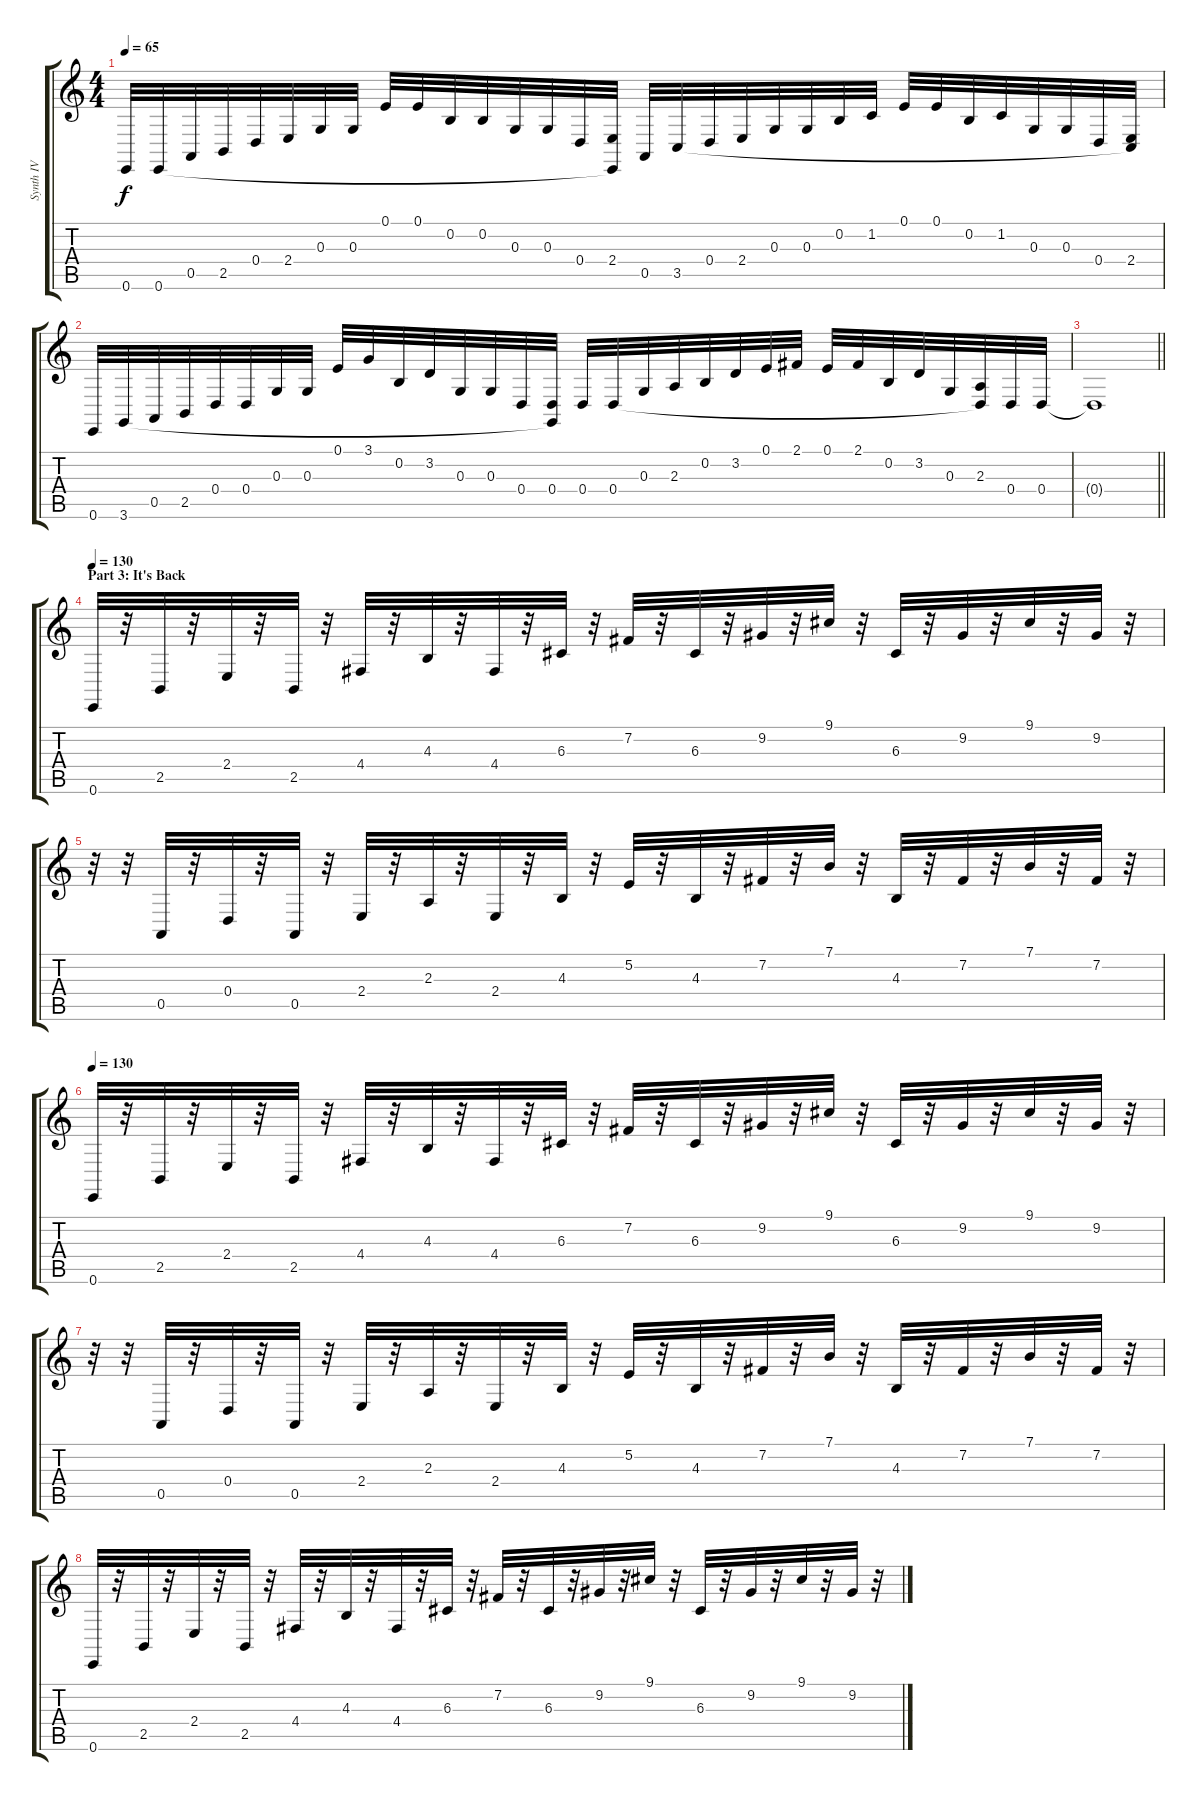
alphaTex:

\track ("Synth IV" "Synth IV") {instrument churchorgan}
\staff {score tabs}
\tuning (E4 B3 G3 D3 A2 E2) {hide}
\ts (4 4)
\tempo 65
\clef g2
\ks c
0.6.32{dy f} 0.6.32 0.5.32 2.5.32 0.4.32 2.4.32 0.3.32 0.3.32 0.1.32 0.1.32 0.2.32 0.2.32 0.3.32 0.3.32 0.4.32 (2.4 0.6{t}).32 0.5.32 3.5.32 0.4.32 2.4.32 0.3.32 0.3.32 0.2.32 1.2.32 0.1.32 0.1.32 0.2.32 1.2.32 0.3.32 0.3.32 0.4.32 (2.4 3.5{t}).32 |
0.6.32 3.6.32 0.5.32 2.5.32 0.4.32 0.4.32 0.3.32 0.3.32 0.1.32 3.1.32 0.2.32 3.2.32 0.3.32 0.3.32 0.4.32 (0.4 3.6{t}).32 0.4.32 0.4.32 0.3.32 2.3.32 0.2.32 3.2.32 0.1.32 2.1.32 0.1.32 2.1.32 0.2.32 3.2.32 0.3.32 (2.3 0.4{t}).32 0.4.32 0.4.32 |
\barLineRight lightlight
0.4{t}.1 |
\section ("" "Part 3: It's Back")
\tempo 130
0.6.32 r.32 2.5.32 r.32 2.4.32 r.32 2.5.32 r.32 4.4.32 r.32 4.3.32 r.32 4.4.32 r.32 6.3.32 r.32 7.2.32 r.32 6.3.32 r.32 9.2.32 r.32 9.1.32 r.32 6.3.32 r.32 9.2.32 r.32 9.1.32 r.32 9.2.32 r.32 |
r.32 r.32 0.5.32 r.32 0.4.32 r.32 0.5.32 r.32 2.4.32 r.32 2.3.32 r.32 2.4.32 r.32 4.3.32 r.32 5.2.32 r.32 4.3.32 r.32 7.2.32 r.32 7.1.32 r.32 4.3.32 r.32 7.2.32 r.32 7.1.32 r.32 7.2.32 r.32 |
\tempo 130
0.6.32 r.32 2.5.32 r.32 2.4.32 r.32 2.5.32 r.32 4.4.32 r.32 4.3.32 r.32 4.4.32 r.32 6.3.32 r.32 7.2.32 r.32 6.3.32 r.32 9.2.32 r.32 9.1.32 r.32 6.3.32 r.32 9.2.32 r.32 9.1.32 r.32 9.2.32 r.32 |
r.32 r.32 0.5.32 r.32 0.4.32 r.32 0.5.32 r.32 2.4.32 r.32 2.3.32 r.32 2.4.32 r.32 4.3.32 r.32 5.2.32 r.32 4.3.32 r.32 7.2.32 r.32 7.1.32 r.32 4.3.32 r.32 7.2.32 r.32 7.1.32 r.32 7.2.32 r.32 |
0.6.32 r.32 2.5.32 r.32 2.4.32 r.32 2.5.32 r.32 4.4.32 r.32 4.3.32 r.32 4.4.32 r.32 6.3.32 r.32 7.2.32 r.32 6.3.32 r.32 9.2.32 r.32 9.1.32 r.32 6.3.32 r.32 9.2.32 r.32 9.1.32 r.32 9.2.32 r.32
